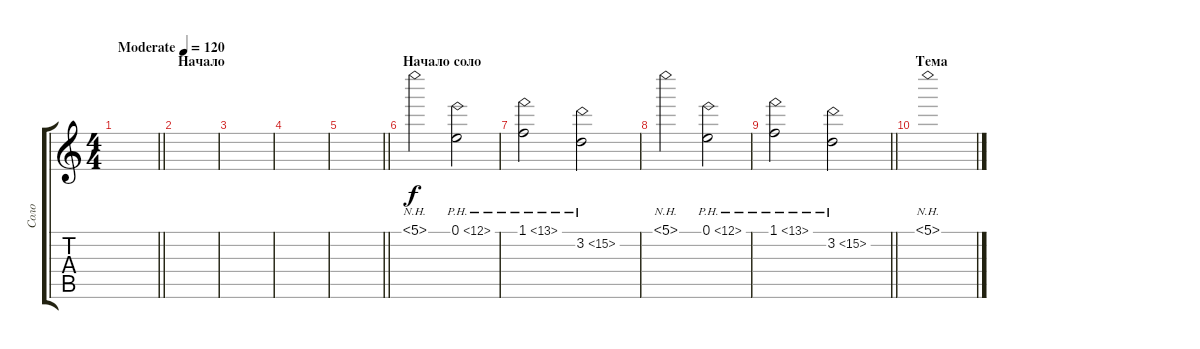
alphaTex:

\track ("Соло" "Соло") {instrument overdrivenguitar}
\staff {score tabs}
\tuning (E4 B3 G3 D3 A2 E2) {hide}
\ts (4 4)
\tempo (120 "Moderate")
\clef g2
\barLineRight lightlight
\ks c
|
\section ("" "Начало")
|
|
|
\barLineRight lightlight
|
\section ("" "Начало соло")
5.1{nh}.2{volume 9} 0.1{ph 12}.2 |
1.1{ph 12}.2 3.2{ph 12}.2 |
5.1{nh}.2{volume 9} 0.1{ph 12}.2 |
\barLineRight lightlight
1.1{ph 12}.2 3.2{ph 12}.2 |
\section ("" "Тема")
5.1{nh}.1{volume 13}
